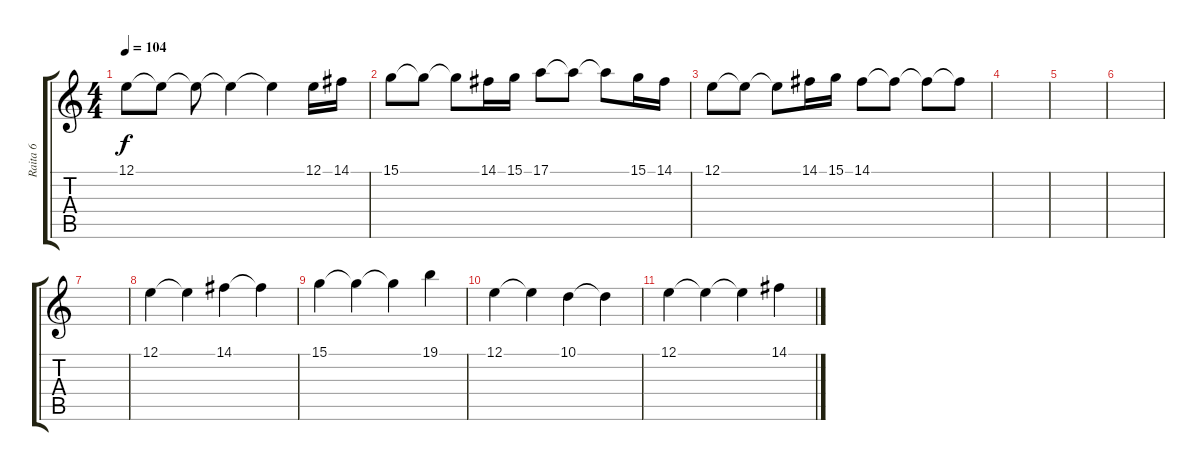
\track ("Raita 6" "Raita 6") {instrument viola}
\staff {score tabs}
\tuning (E4 B3 G3 D3 A2 E2) {hide}
\ts (4 4)
\tempo 104
\clef g2
\ks c
12.1.8{dy f} 12.1{t}.8 12.1{t}.8 12.1{t}.4{volume 4} 12.1{t}.4 12.1.16{volume 14} 14.1.16 |
15.1.8 15.1{t}.8 15.1{t}.8 14.1.16 15.1.16 17.1.8 17.1{t}.8 17.1{t}.8 15.1.16 14.1.16 |
12.1.8 12.1{t}.8 12.1{t}.8 14.1.16 15.1.16 14.1.8 14.1{t}.8 14.1{t}.8 14.1{t}.8 |
|
|
|
|
12.1.4 12.1{t}.4 14.1.4 14.1{t}.4 |
15.1.4 15.1{t}.4 15.1{t}.4 19.1.4 |
12.1.4 12.1{t}.4 10.1.4 10.1{t}.4 |
12.1.4 12.1{t}.4 12.1{t}.4 14.1.4
